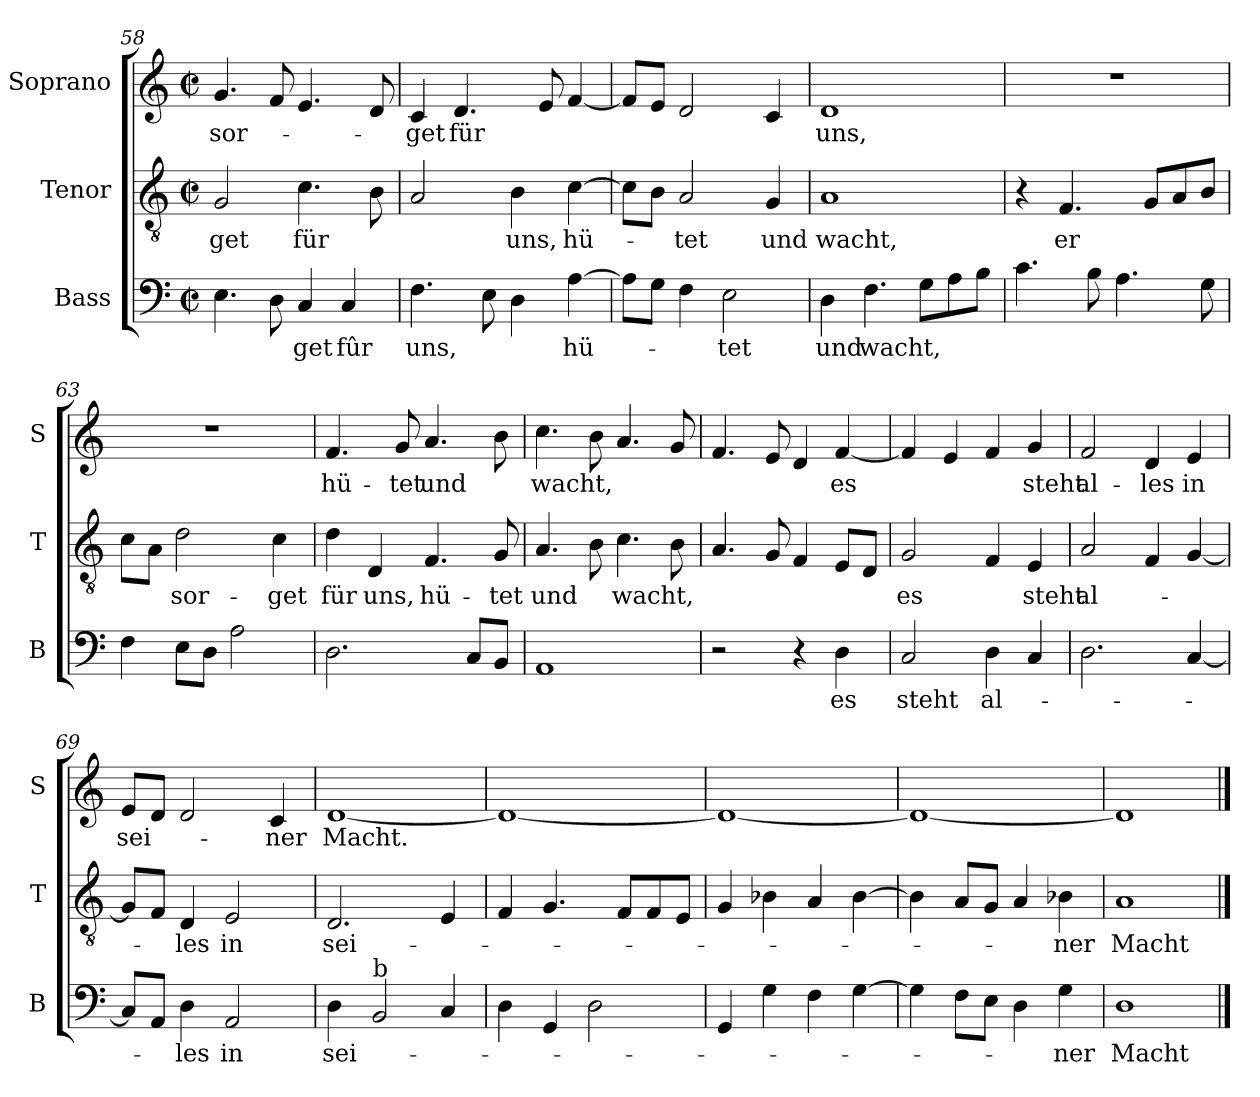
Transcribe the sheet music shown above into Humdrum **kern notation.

**kern	**text	**kern	**text	**kern	**text
*part3	*part3	*part2	*part2	*part1	*part1
*staff3	*staff3	*staff2	*staff2	*staff1	*staff1
*I"Bass	*	*I"Tenor	*	*I"Soprano	*
*I'B	*	*I'T	*	*I'S	*
*clefF4	*	*clefGv2	*	*clefG2	*
*k[]	*	*k[]	*	*k[]	*
*C:	*	*C:	*	*C:	*
*M2/2	*	*M2/2	*	*M2/2	*
*met(c|)	*	*met(c|)	*	*met(c|)	*
=58	=58	=58	=58	=58	=58
!	!	!	!LO:LY:b	!	!LO:LY:b
4.E\	.	2G/	-get	4.g/	sor-
8D\	.	.	.	8f/	.
!	!LO:LY:b	!	!LO:LY:b	!	!
4C/	-get	4.c\	für	4.e/	.
!	!LO:LY:b	!	!	!	!
4C/	fûr	.	.	.	.
.	.	8B\	.	8d/	.
=59	=59	=59	=59	=59	=59
!	!LO:LY:b	!	!	!	!LO:LY:b
4.F\	uns,	2A/	.	4c/	-get
!	!	!	!	!	!LO:LY:b
.	.	.	.	4.d/	für
8E\	.	.	.	.	.
!	!	!	!LO:LY:b	!	!
4D\	.	4B\	uns,	.	.
.	.	.	.	8e/	.
!	!LO:LY:b	!	!LO:LY:b	!	!
[4A\	hü-	[4c\	hü-	[4f/	.
!!LO:LB:g=z
=60	=60	=60	=60	=60	=60
8A\L]	.	8c\L]	.	8f/L]	.
8G\J	.	8B\J	.	8e/J	.
!	!	!	!LO:LY:b	!	!
4F\	.	2A/	-tet	2d/	.
!	!LO:LY:b	!	!	!	!
2E\	-tet	.	.	.	.
!	!	!	!LO:LY:b	!	!
.	.	4G/	und	4c/	.
=61	=61	=61	=61	=61	=61
!	!LO:LY:b	!	!LO:LY:b	!	!LO:LY:b
4D\	und	1A	wacht,	1d	uns,
!	!LO:LY:b	!	!	!	!
4.F\	wacht,	.	.	.	.
8G\L	.	.	.	.	.
8A\	.	.	.	.	.
8B\J	.	.	.	.	.
=62	=62	=62	=62	=62	=62
4.c\	.	4r	.	1r	.
!	!	!	!LO:LY:b	!	!
.	.	4.F/	er	.	.
8B\	.	.	.	.	.
4.A\	.	.	.	.	.
.	.	8G/L	.	.	.
.	.	8A/	.	.	.
8G\	.	8B/J	.	.	.
=63	=63	=63	=63	=63	=63
4F\	.	8c\L	.	1r	.
.	.	8A\J	.	.	.
!	!	!	!LO:LY:b	!	!
8E\L	.	2d\	sor-	.	.
8D\J	.	.	.	.	.
2A\	.	.	.	.	.
!	!	!	!LO:LY:b	!	!
.	.	4c\	-get	.	.
=64	=64	=64	=64	=64	=64
!	!	!	!LO:LY:b	!	!LO:LY:b
2.D\	.	4d\	für	4.f/	hü-
!	!	!	!LO:LY:b	!	!
.	.	4D/	uns,	.	.
!	!	!	!	!	!LO:LY:b
.	.	.	.	8g/	-tet
!	!	!	!LO:LY:b	!	!LO:LY:b
.	.	4.F/	hü-	4.a/	und
8C/L	.	.	.	.	.
!	!	!	!LO:LY:b	!	!
8BB/J	.	8G/	-tet	8b\	.
!!LO:PB:g=z
=65	=65	=65	=65	=65	=65
!	!	!	!LO:LY:b	!	!LO:LY:b
1AA	.	4.A/	und	4.cc\	wacht,
.	.	8B\	.	8b\	.
!	!	!	!LO:LY:b	!	!
.	.	4.c\	wacht,	4.a/	.
.	.	8B\	.	8g/	.
=66	=66	=66	=66	=66	=66
2r	.	4.A/	.	4.f/	.
.	.	8G/	.	8e/	.
4r	.	4F/	.	4d/	.
!	!LO:LY:b	!	!	!	!LO:LY:b
4D\	es	8E/L	.	[4f/	es
.	.	8D/J	.	.	.
=67	=67	=67	=67	=67	=67
!	!LO:LY:b	!	!LO:LY:b	!	!
2C/	steht	2G/	es	4f/]	.
.	.	.	.	4e/	.
!	!LO:LY:b	!	!	!	!
4D\	al-	4F/	.	4f/	.
!	!	!	!LO:LY:b	!	!LO:LY:b
4C/	.	4E/	steht	4g/	steht
=68	=68	=68	=68	=68	=68
!	!	!	!LO:LY:b	!	!LO:LY:b
2.D\	.	2A/	al-	2f/	al-
!	!	!	!	!	!LO:LY:b
.	.	4F/	.	4d/	-les
!	!	!	!	!	!LO:LY:b
[4C/	.	[4G/	.	4e/	in
=69	=69	=69	=69	=69	=69
!	!	!	!	!	!LO:LY:b
8C/L]	.	8G/L]	.	8e/L	sei-
8AA/J	.	8F/J	.	8d/J	.
!	!LO:LY:b	!	!LO:LY:b	!	!
4D\	-les	4D/	-les	2d/	.
!	!LO:LY:b	!	!LO:LY:b	!	!
2AA/	in	2E/	in	.	.
!	!	!	!	!	!LO:LY:b
.	.	.	.	4c/	-ner
!!LO:LB:g=z
=70	=70	=70	=70	=70	=70
!	!LO:LY:b	!	!LO:LY:b	!	!LO:LY:b
4D\	sei-	2.D/	sei-	[1d	Macht.
!LO:TX:a:t=b	!	!	!	!	!
2BB/	.	.	.	.	.
4C/	.	4E/	.	.	.
=71	=71	=71	=71	=71	=71
4D\	.	4F/	.	1d_	.
4GG/	.	4.G/	.	.	.
2D\	.	.	.	.	.
.	.	8F/L	.	.	.
.	.	8F/	.	.	.
.	.	8E/J	.	.	.
=72	=72	=72	=72	=72	=72
4GG/	.	4G/	.	1d_	.
4G\	.	4B-X\	.	.	.
4F\	.	4A/	.	.	.
[4G\	.	[4B-\	.	.	.
=73	=73	=73	=73	=73	=73
4G\]	.	4B-\]	.	1d_	.
8F\L	.	8A/L	.	.	.
8E\J	.	8G/J	.	.	.
4D\	.	4A/	.	.	.
!	!LO:LY:b	!	!LO:LY:b	!	!
4G\	-ner	4B-X\	-ner	.	.
=74	=74	=74	=74	=74	=74
!	!LO:LY:b	!	!LO:LY:b	!	!
1D	Macht	1A	Macht	1d]	.
==	==	==	==	==	==
*-	*-	*-	*-	*-	*-
